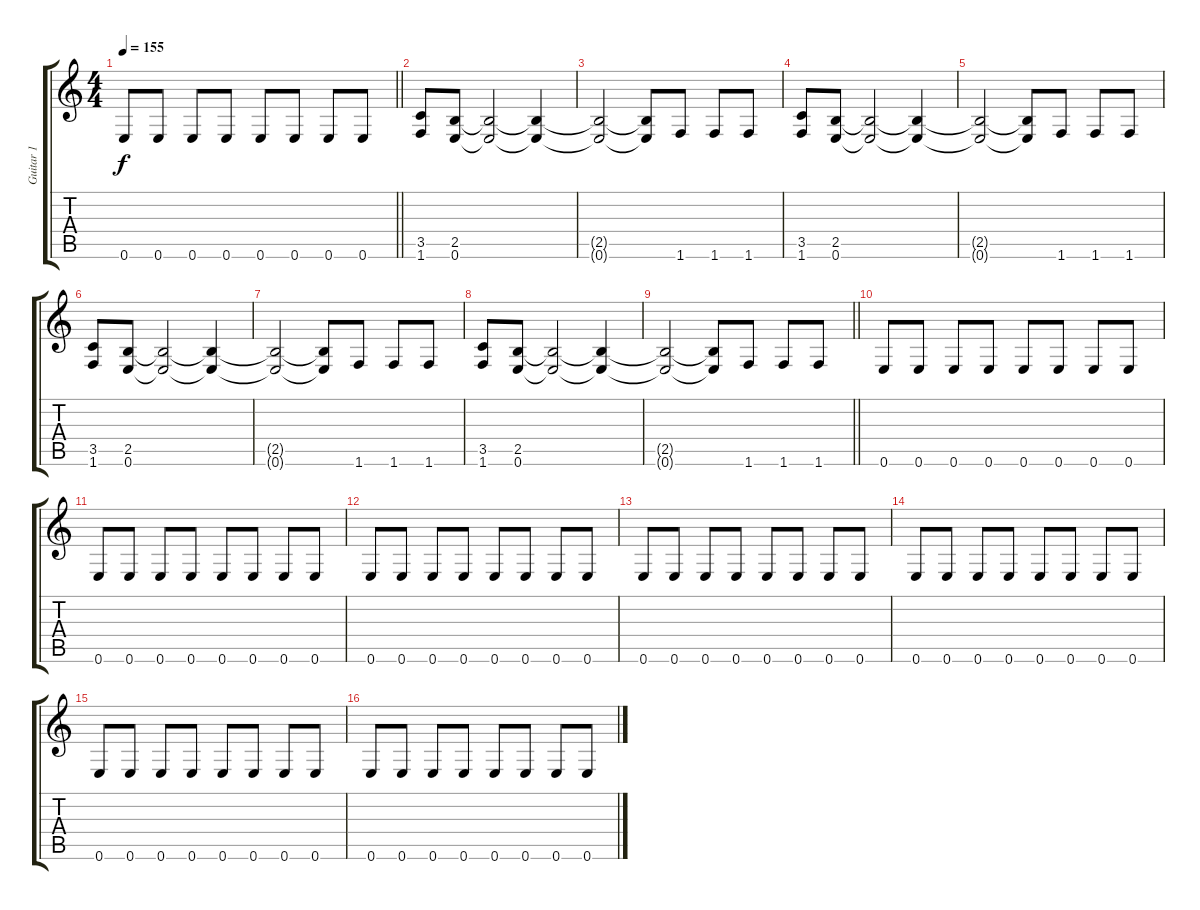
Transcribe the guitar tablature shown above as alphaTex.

\track ("Guitar 1" "Guitar 1") {instrument distortionguitar}
\staff {score tabs}
\tuning (E4 B3 G3 D3 A2 E2) {hide}
\ts (4 4)
\tempo 155
\clef g2
\barLineRight lightlight
\ks c
0.6.8{dy f} 0.6.8 0.6.8 0.6.8 0.6.8 0.6.8 0.6.8 0.6.8 |
(3.5 1.6).8 (2.5 0.6).8 (2.5{t} 0.6{t}).2 (2.5{t} 0.6{t}).4 |
(2.5{t} 0.6{t}).2 (2.5{t} 0.6{t}).8 1.6.8 1.6.8 1.6.8 |
(3.5 1.6).8 (2.5 0.6).8 (2.5{t} 0.6{t}).2 (2.5{t} 0.6{t}).4 |
(2.5{t} 0.6{t}).2 (2.5{t} 0.6{t}).8 1.6.8 1.6.8 1.6.8 |
(3.5 1.6).8 (2.5 0.6).8 (2.5{t} 0.6{t}).2 (2.5{t} 0.6{t}).4 |
(2.5{t} 0.6{t}).2 (2.5{t} 0.6{t}).8 1.6.8 1.6.8 1.6.8 |
(3.5 1.6).8 (2.5 0.6).8 (2.5{t} 0.6{t}).2 (2.5{t} 0.6{t}).4 |
\barLineRight lightlight
(2.5{t} 0.6{t}).2 (2.5{t} 0.6{t}).8 1.6.8 1.6.8 1.6.8 |
0.6.8 0.6.8 0.6.8 0.6.8 0.6.8 0.6.8 0.6.8 0.6.8 |
0.6.8 0.6.8 0.6.8 0.6.8 0.6.8 0.6.8 0.6.8 0.6.8 |
0.6.8 0.6.8 0.6.8 0.6.8 0.6.8 0.6.8 0.6.8 0.6.8 |
0.6.8 0.6.8 0.6.8 0.6.8 0.6.8 0.6.8 0.6.8 0.6.8 |
0.6.8 0.6.8 0.6.8 0.6.8 0.6.8 0.6.8 0.6.8 0.6.8 |
0.6.8 0.6.8 0.6.8 0.6.8 0.6.8 0.6.8 0.6.8 0.6.8 |
0.6.8 0.6.8 0.6.8 0.6.8 0.6.8 0.6.8 0.6.8 0.6.8
